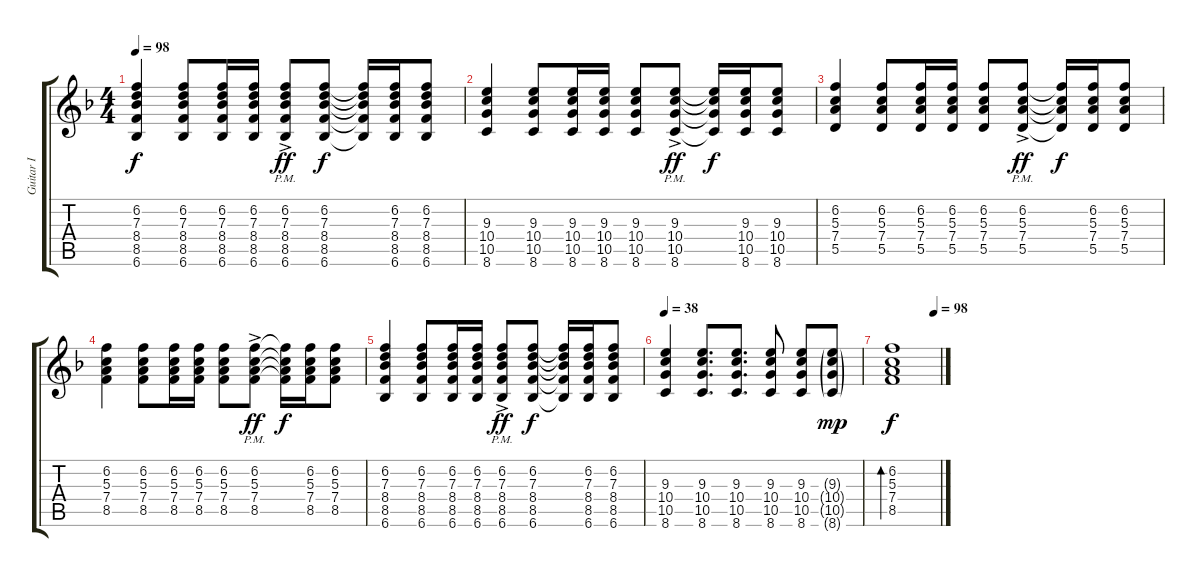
\track ("Guitar I" "Guitar I") {instrument acousticguitarsteel}
\staff {score tabs}
\tuning (E4 B3 G3 D3 A2 E2) {hide}
\ts (4 4)
\tempo 98
\clef g2
\ks f
(6.2 7.3 8.4 8.5 6.6).4{dy f} (6.2 7.3 8.4 8.5 6.6).8 (6.2 7.3 8.4 8.5 6.6).16 (6.2 7.3 8.4 8.5 6.6).16 (6.2{ac pm} 7.3{ac pm} 8.4{ac pm} 8.5{ac pm} 6.6{ac pm}).8{dy ff} (6.2 7.3 8.4 8.5 6.6).8{dy f} (6.2{t} 7.3{t} 8.4{t} 8.5{t} 6.6{t}).16 (6.2 7.3 8.4 8.5 6.6).16 (6.2 7.3 8.4 8.5 6.6).8 |
(9.3 10.4 10.5 8.6).4 (9.3 10.4 10.5 8.6).8 (9.3 10.4 10.5 8.6).16 (9.3 10.4 10.5 8.6).16 (9.3 10.4 10.5 8.6).8 (9.3{ac pm} 10.4{ac pm} 10.5{ac pm} 8.6{ac pm}).8{dy ff} (9.3{t} 10.4{t} 10.5{t} 8.6{t}).16{dy f} (9.3 10.4 10.5 8.6).16 (9.3 10.4 10.5 8.6).8 |
(6.2 5.3 7.4 5.5).4 (6.2 5.3 7.4 5.5).8 (6.2 5.3 7.4 5.5).16 (6.2 5.3 7.4 5.5).16 (6.2 5.3 7.4 5.5).8 (6.2{ac pm} 5.3{ac pm} 7.4{ac pm} 5.5{ac pm}).8{dy ff} (6.2{t} 5.3{t} 7.4{t} 5.5{t}).16{dy f} (6.2 5.3 7.4 5.5).16 (6.2 5.3 7.4 5.5).8 |
(6.2 5.3 7.4 8.5).4 (6.2 5.3 7.4 8.5).8 (6.2 5.3 7.4 8.5).16 (6.2 5.3 7.4 8.5).16 (6.2 5.3 7.4 8.5).8 (6.2{ac pm} 5.3{ac pm} 7.4{ac pm} 8.5{ac pm}).8{dy ff} (6.2{t} 5.3{t} 7.4{t} 8.5{t}).16{dy f} (6.2 5.3 7.4 8.5).16 (6.2 5.3 7.4 8.5).8 |
(6.2 7.3 8.4 8.5 6.6).4 (6.2 7.3 8.4 8.5 6.6).8 (6.2 7.3 8.4 8.5 6.6).16 (6.2 7.3 8.4 8.5 6.6).16 (6.2{ac pm} 7.3{ac pm} 8.4{ac pm} 8.5{ac pm} 6.6{ac pm}).8{dy ff} (6.2 7.3 8.4 8.5 6.6).8{dy f} (6.2{t} 7.3{t} 8.4{t} 8.5{t} 6.6{t}).16 (6.2 7.3 8.4 8.5 6.6).16 (6.2 7.3 8.4 8.5 6.6).8 |
\tempo 38
(9.3 10.4 10.5 8.6).4 (9.3 10.4 10.5 8.6).8{d} (9.3 10.4 10.5 8.6).8{d} (9.3 10.4 10.5 8.6).8 (9.3 10.4 10.5 8.6).8 (9.3{g} 10.4{g} 10.5{g} 8.6{g}).8{dy mp} |
\tempo (98 0.875)
(6.2 5.3 7.4 8.5).1{bd 240 dy f}
